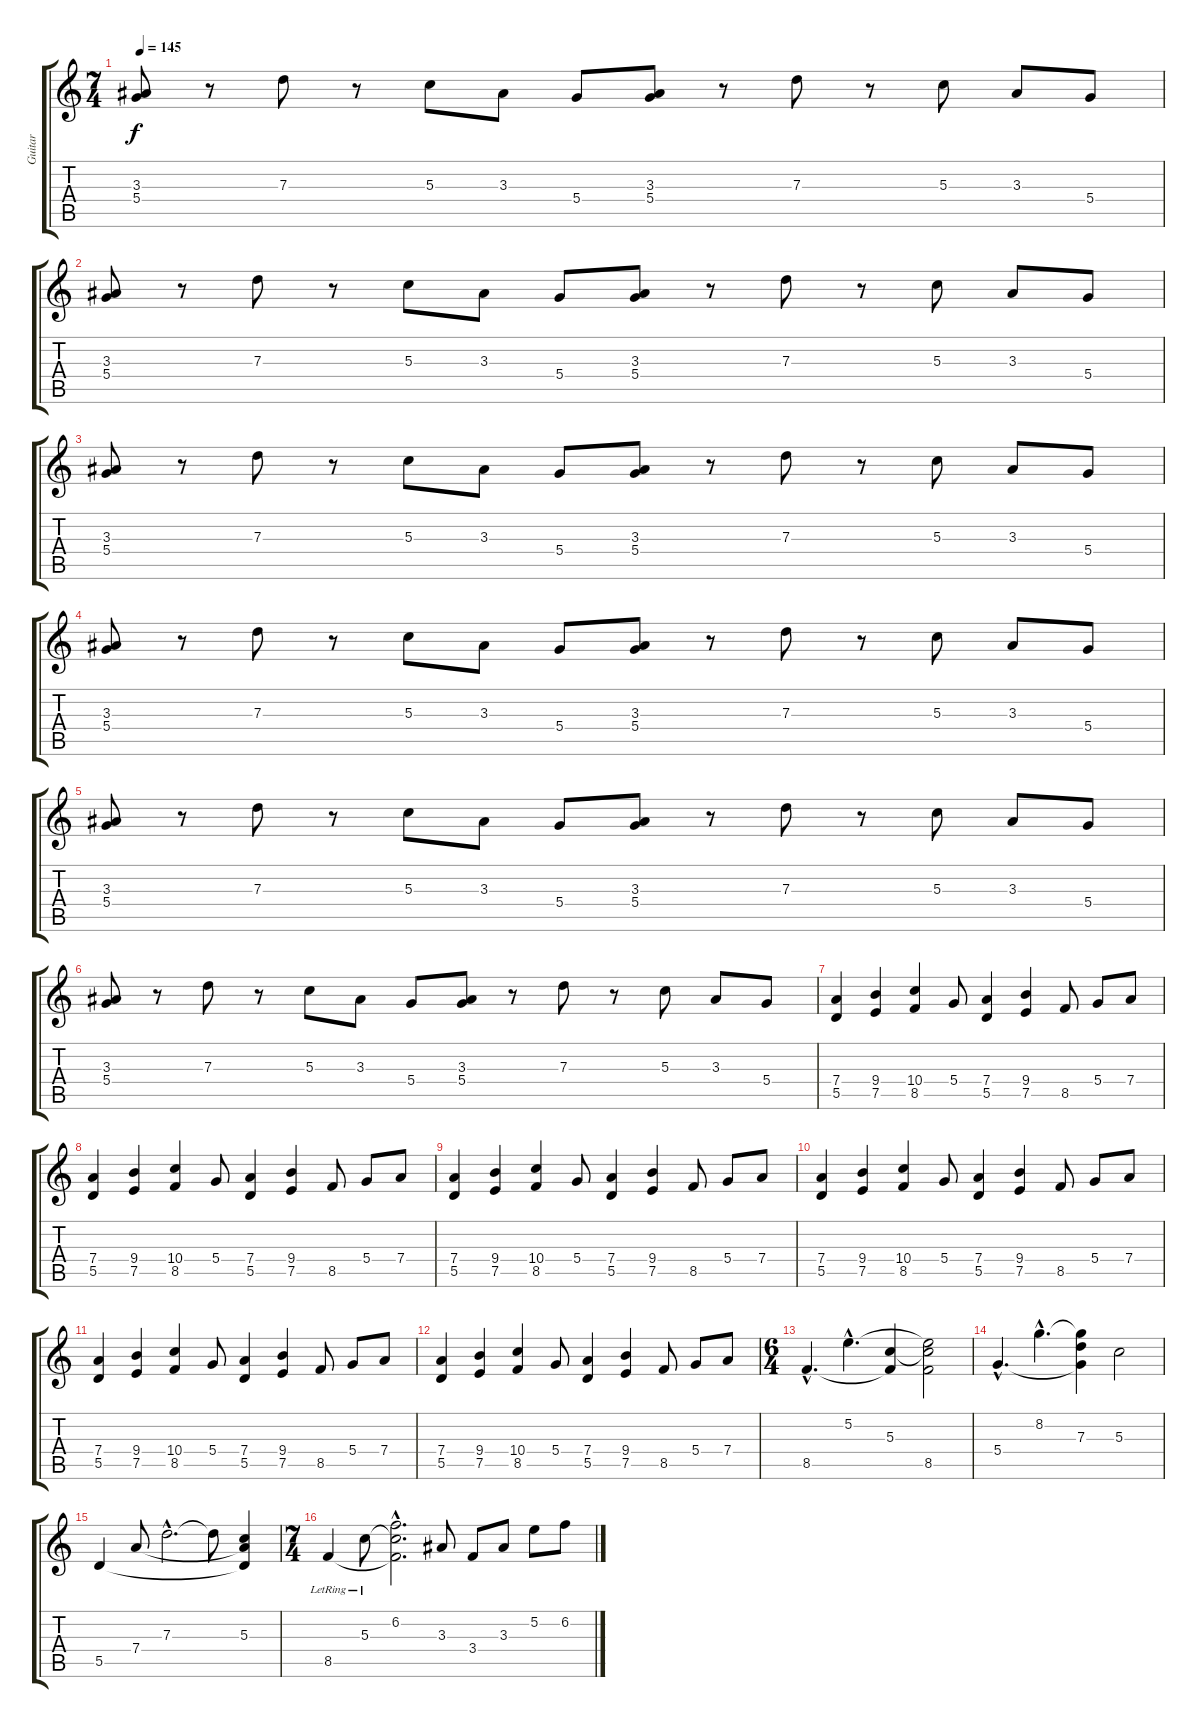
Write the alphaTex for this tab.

\track ("Guitar" "Guitar") {instrument distortionguitar}
\staff {score tabs}
\tuning (E4 B3 G3 D3 A2 E2) {hide}
\ts (7 4)
\tempo 145
\clef g2
\ks c
(3.3 5.4).8{dy f} r.8 7.3.8 r.8 5.3.8 3.3.8 5.4.8 (3.3 5.4).8 r.8 7.3.8 r.8 5.3.8 3.3.8 5.4.8 |
(3.3 5.4).8 r.8 7.3.8 r.8 5.3.8 3.3.8 5.4.8 (3.3 5.4).8 r.8 7.3.8 r.8 5.3.8 3.3.8 5.4.8 |
(3.3 5.4).8 r.8 7.3.8 r.8 5.3.8 3.3.8 5.4.8 (3.3 5.4).8 r.8 7.3.8 r.8 5.3.8 3.3.8 5.4.8 |
(3.3 5.4).8 r.8 7.3.8 r.8 5.3.8 3.3.8 5.4.8 (3.3 5.4).8 r.8 7.3.8 r.8 5.3.8 3.3.8 5.4.8 |
(3.3 5.4).8 r.8 7.3.8 r.8 5.3.8 3.3.8 5.4.8 (3.3 5.4).8 r.8 7.3.8 r.8 5.3.8 3.3.8 5.4.8 |
(3.3 5.4).8 r.8 7.3.8 r.8 5.3.8 3.3.8 5.4.8 (3.3 5.4).8 r.8 7.3.8 r.8 5.3.8 3.3.8 5.4.8 |
(7.4 5.5).4 (9.4 7.5).4 (10.4 8.5).4 5.4.8 (7.4 5.5).4 (9.4 7.5).4 8.5.8 5.4.8 7.4.8 |
(7.4 5.5).4 (9.4 7.5).4 (10.4 8.5).4 5.4.8 (7.4 5.5).4 (9.4 7.5).4 8.5.8 5.4.8 7.4.8 |
(7.4 5.5).4 (9.4 7.5).4 (10.4 8.5).4 5.4.8 (7.4 5.5).4 (9.4 7.5).4 8.5.8 5.4.8 7.4.8 |
(7.4 5.5).4 (9.4 7.5).4 (10.4 8.5).4 5.4.8 (7.4 5.5).4 (9.4 7.5).4 8.5.8 5.4.8 7.4.8 |
(7.4 5.5).4 (9.4 7.5).4 (10.4 8.5).4 5.4.8 (7.4 5.5).4 (9.4 7.5).4 8.5.8 5.4.8 7.4.8 |
(7.4 5.5).4 (9.4 7.5).4 (10.4 8.5).4 5.4.8 (7.4 5.5).4 (9.4 7.5).4 8.5.8 5.4.8 7.4.8 |
\ts (6 4)
8.5{hac}.4{d} 5.2{hac}.4{d} (5.3 8.5{t}).4 (5.2{t} 5.3{t} 8.5).2 |
5.4{hac}.4{d} 8.2{hac}.4{d} (8.2{t} 7.3 5.4{t}).4 5.3.2 |
5.5.4 7.4.8 7.3{hac}.2{d} 7.3{t}.8 (5.3 7.4{t} 5.5{t}).4 |
\ts (7 4)
8.5{lr}.4 5.3{lr}.8 (6.2{hac} 5.3{hac t} 8.5{hac t}).2{d} 3.3.8 3.4.8 3.3.8 5.2.8 6.2.8
